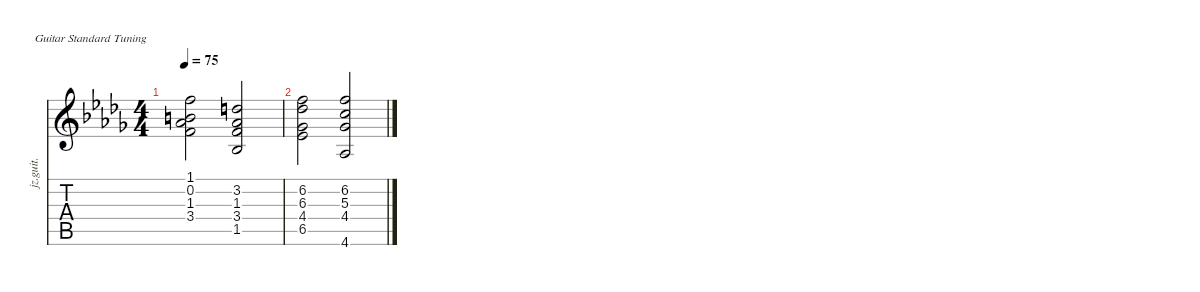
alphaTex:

\defaultSystemsLayout 4
\hideDynamics
\bracketExtendMode nobrackets
\otherSystemsTrackNameOrientation horizontal
\track ("Jazz Guitar" "jz.guit.") {instrument electricguitarjazz}
\staff {score tabs}
\tuning (E4 B3 G3 D3 A2 E2)
\ts (4 4)
\tempo 75
\clef g2
\ks db
(3.4{acc forcenatural} 1.3{acc b} 1.1{acc forcenatural} 0.2{acc forcenatural}).2{dy mf beam Down} (1.5{acc b} 1.3{acc b} 3.2{acc forcenatural} 3.4{acc forcenatural}).2{beam Up} |
(6.5{acc b} 4.4{acc b} 6.3{acc b} 6.2{acc forcenatural}).2{beam Down} (6.2{acc forcenatural} 5.3{acc forcenatural} 4.4{acc b} 4.6{acc b}).2{beam Up}
